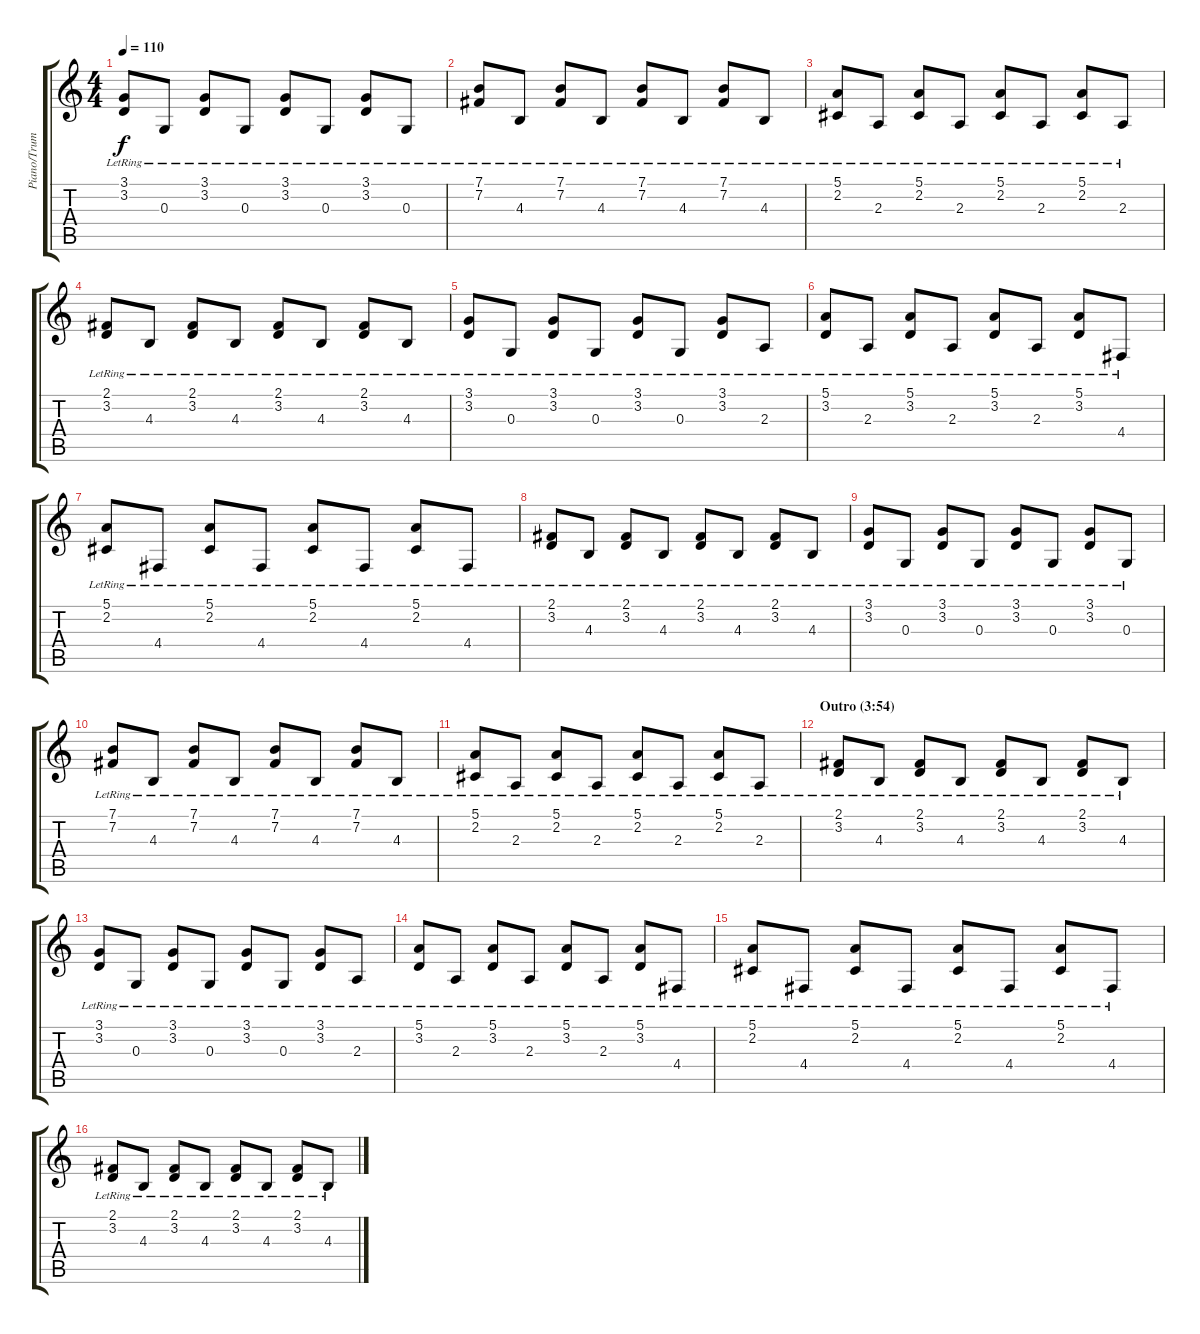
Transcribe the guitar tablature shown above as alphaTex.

\track ("Piano/Trumpets" "Piano/Trum") {instrument electricgrandpiano}
\staff {score tabs}
\tuning (E4 B3 G3 D3 A2 E2) {hide}
\ts (4 4)
\tempo 110
\clef g2
\ks c
(3.1{lr} 3.2{lr}).8{dy f} 0.3{lr}.8 (3.1{lr} 3.2{lr}).8 0.3{lr}.8 (3.1{lr} 3.2{lr}).8 0.3{lr}.8 (3.1{lr} 3.2{lr}).8 0.3{lr}.8 |
(7.1{lr} 7.2{lr}).8 4.3{lr}.8 (7.1{lr} 7.2{lr}).8 4.3{lr}.8 (7.1{lr} 7.2{lr}).8 4.3{lr}.8 (7.1{lr} 7.2{lr}).8 4.3{lr}.8 |
(5.1{lr} 2.2{lr}).8 2.3{lr}.8 (5.1{lr} 2.2{lr}).8 2.3{lr}.8 (5.1{lr} 2.2{lr}).8 2.3{lr}.8 (5.1{lr} 2.2{lr}).8 2.3{lr}.8 |
(2.1{lr} 3.2{lr}).8 4.3{lr}.8 (2.1{lr} 3.2{lr}).8 4.3{lr}.8 (2.1{lr} 3.2{lr}).8 4.3{lr}.8 (2.1{lr} 3.2{lr}).8 4.3{lr}.8 |
(3.1{lr} 3.2{lr}).8 0.3{lr}.8 (3.1{lr} 3.2{lr}).8 0.3{lr}.8 (3.1{lr} 3.2{lr}).8 0.3{lr}.8 (3.1{lr} 3.2{lr}).8 2.3{lr}.8 |
(5.1{lr} 3.2{lr}).8 2.3{lr}.8 (5.1{lr} 3.2{lr}).8 2.3{lr}.8 (5.1{lr} 3.2{lr}).8 2.3{lr}.8 (5.1{lr} 3.2{lr}).8 4.4{lr}.8 |
(5.1{lr} 2.2{lr}).8 4.4{lr}.8 (5.1{lr} 2.2{lr}).8 4.4{lr}.8 (5.1{lr} 2.2{lr}).8 4.4{lr}.8 (5.1{lr} 2.2{lr}).8 4.4{lr}.8 |
(2.1{lr} 3.2{lr}).8 4.3{lr}.8 (2.1{lr} 3.2{lr}).8 4.3{lr}.8 (2.1{lr} 3.2{lr}).8 4.3{lr}.8 (2.1{lr} 3.2{lr}).8 4.3{lr}.8 |
(3.1{lr} 3.2{lr}).8 0.3{lr}.8 (3.1{lr} 3.2{lr}).8 0.3{lr}.8 (3.1{lr} 3.2{lr}).8 0.3{lr}.8 (3.1{lr} 3.2{lr}).8 0.3{lr}.8 |
(7.1{lr} 7.2{lr}).8 4.3{lr}.8 (7.1{lr} 7.2{lr}).8 4.3{lr}.8 (7.1{lr} 7.2{lr}).8 4.3{lr}.8 (7.1{lr} 7.2{lr}).8 4.3{lr}.8 |
(5.1{lr} 2.2{lr}).8 2.3{lr}.8 (5.1{lr} 2.2{lr}).8 2.3{lr}.8 (5.1{lr} 2.2{lr}).8 2.3{lr}.8 (5.1{lr} 2.2{lr}).8 2.3{lr}.8 |
\section ("" "Outro (3:54)")
(2.1{lr} 3.2{lr}).8 4.3{lr}.8 (2.1{lr} 3.2{lr}).8 4.3{lr}.8 (2.1{lr} 3.2{lr}).8 4.3{lr}.8 (2.1{lr} 3.2{lr}).8 4.3{lr}.8 |
(3.1{lr} 3.2{lr}).8 0.3{lr}.8 (3.1{lr} 3.2{lr}).8 0.3{lr}.8 (3.1{lr} 3.2{lr}).8 0.3{lr}.8 (3.1{lr} 3.2{lr}).8 2.3{lr}.8 |
(5.1{lr} 3.2{lr}).8 2.3{lr}.8 (5.1{lr} 3.2{lr}).8 2.3{lr}.8 (5.1{lr} 3.2{lr}).8 2.3{lr}.8 (5.1{lr} 3.2{lr}).8 4.4{lr}.8 |
(5.1{lr} 2.2{lr}).8 4.4{lr}.8 (5.1{lr} 2.2{lr}).8 4.4{lr}.8 (5.1{lr} 2.2{lr}).8 4.4{lr}.8 (5.1{lr} 2.2{lr}).8 4.4{lr}.8 |
(2.1{lr} 3.2{lr}).8 4.3{lr}.8 (2.1{lr} 3.2{lr}).8 4.3{lr}.8 (2.1{lr} 3.2{lr}).8 4.3{lr}.8 (2.1{lr} 3.2{lr}).8 4.3{lr}.8
